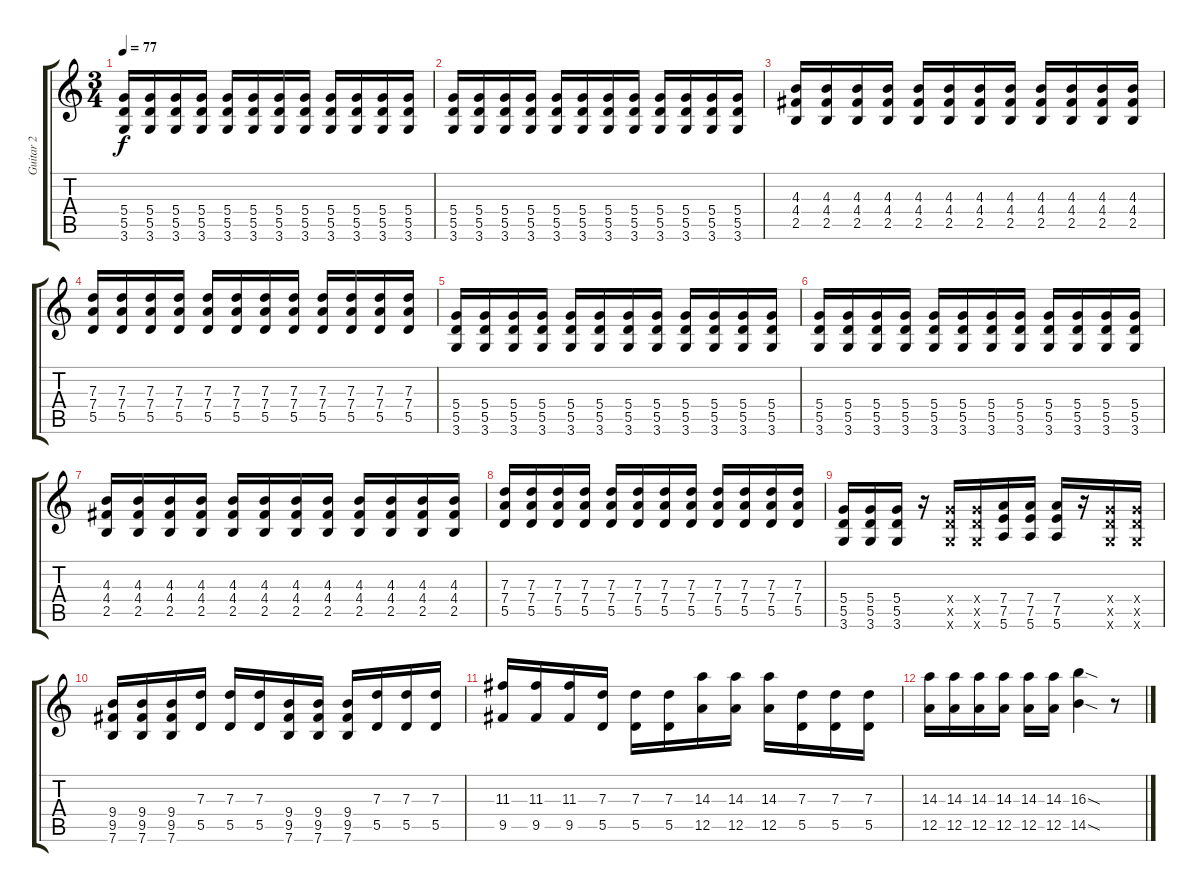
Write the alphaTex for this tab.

\track ("Guitar 2" "Guitar 2") {instrument distortionguitar}
\staff {score tabs}
\tuning (E4 B3 G3 D3 A2 E2) {hide}
\ts (3 4)
\tempo 77
\clef g2
\ks c
(5.4 5.5 3.6).16{dy f} (5.4 5.5 3.6).16 (5.4 5.5 3.6).16 (5.4 5.5 3.6).16 (5.4 5.5 3.6).16 (5.4 5.5 3.6).16 (5.4 5.5 3.6).16 (5.4 5.5 3.6).16 (5.4 5.5 3.6).16 (5.4 5.5 3.6).16 (5.4 5.5 3.6).16 (5.4 5.5 3.6).16 |
(5.4 5.5 3.6).16 (5.4 5.5 3.6).16 (5.4 5.5 3.6).16 (5.4 5.5 3.6).16 (5.4 5.5 3.6).16 (5.4 5.5 3.6).16 (5.4 5.5 3.6).16 (5.4 5.5 3.6).16 (5.4 5.5 3.6).16 (5.4 5.5 3.6).16 (5.4 5.5 3.6).16 (5.4 5.5 3.6).16 |
(4.3 4.4 2.5).16 (4.3 4.4 2.5).16 (4.3 4.4 2.5).16 (4.3 4.4 2.5).16 (4.3 4.4 2.5).16 (4.3 4.4 2.5).16 (4.3 4.4 2.5).16 (4.3 4.4 2.5).16 (4.3 4.4 2.5).16 (4.3 4.4 2.5).16 (4.3 4.4 2.5).16 (4.3 4.4 2.5).16 |
(7.3 7.4 5.5).16 (7.3 7.4 5.5).16 (7.3 7.4 5.5).16 (7.3 7.4 5.5).16 (7.3 7.4 5.5).16 (7.3 7.4 5.5).16 (7.3 7.4 5.5).16 (7.3 7.4 5.5).16 (7.3 7.4 5.5).16 (7.3 7.4 5.5).16 (7.3 7.4 5.5).16 (7.3 7.4 5.5).16 |
(5.4 5.5 3.6).16 (5.4 5.5 3.6).16 (5.4 5.5 3.6).16 (5.4 5.5 3.6).16 (5.4 5.5 3.6).16 (5.4 5.5 3.6).16 (5.4 5.5 3.6).16 (5.4 5.5 3.6).16 (5.4 5.5 3.6).16 (5.4 5.5 3.6).16 (5.4 5.5 3.6).16 (5.4 5.5 3.6).16 |
(5.4 5.5 3.6).16 (5.4 5.5 3.6).16 (5.4 5.5 3.6).16 (5.4 5.5 3.6).16 (5.4 5.5 3.6).16 (5.4 5.5 3.6).16 (5.4 5.5 3.6).16 (5.4 5.5 3.6).16 (5.4 5.5 3.6).16 (5.4 5.5 3.6).16 (5.4 5.5 3.6).16 (5.4 5.5 3.6).16 |
(4.3 4.4 2.5).16 (4.3 4.4 2.5).16 (4.3 4.4 2.5).16 (4.3 4.4 2.5).16 (4.3 4.4 2.5).16 (4.3 4.4 2.5).16 (4.3 4.4 2.5).16 (4.3 4.4 2.5).16 (4.3 4.4 2.5).16 (4.3 4.4 2.5).16 (4.3 4.4 2.5).16 (4.3 4.4 2.5).16 |
(7.3 7.4 5.5).16 (7.3 7.4 5.5).16 (7.3 7.4 5.5).16 (7.3 7.4 5.5).16 (7.3 7.4 5.5).16 (7.3 7.4 5.5).16 (7.3 7.4 5.5).16 (7.3 7.4 5.5).16 (7.3 7.4 5.5).16 (7.3 7.4 5.5).16 (7.3 7.4 5.5).16 (7.3 7.4 5.5).16 |
(5.4 5.5 3.6).16 (5.4 5.5 3.6).16 (5.4 5.5 3.6).16 r.16 (5.4{x} 5.5{x} 3.6{x}).16 (5.4{x} 5.5{x} 3.6{x}).16 (7.4 7.5 5.6).16 (7.4 7.5 5.6).16 (7.4 7.5 5.6).16 r.16 (5.4{x} 5.5{x} 3.6{x}).16 (5.4{x} 5.5{x} 3.6{x}).16 |
(9.4 9.5 7.6).16 (9.4 9.5 7.6).16 (9.4 9.5 7.6).16 (7.3 5.5).16 (7.3 5.5).16 (7.3 5.5).16 (9.4 9.5 7.6).16 (9.4 9.5 7.6).16 (9.4 9.5 7.6).16 (7.3 5.5).16 (7.3 5.5).16 (7.3 5.5).16 |
(11.3 9.5).16 (11.3 9.5).16 (11.3 9.5).16 (7.3 5.5).16 (7.3 5.5).16 (7.3 5.5).16 (14.3 12.5).16 (14.3 12.5).16 (14.3 12.5).16 (7.3 5.5).16 (7.3 5.5).16 (7.3 5.5).16 |
(14.3 12.5).16 (14.3 12.5).16 (14.3 12.5).16 (14.3 12.5).16 (14.3 12.5).16 (14.3 12.5).16 (16.3{sod} 14.5{sod}).4 r.8
